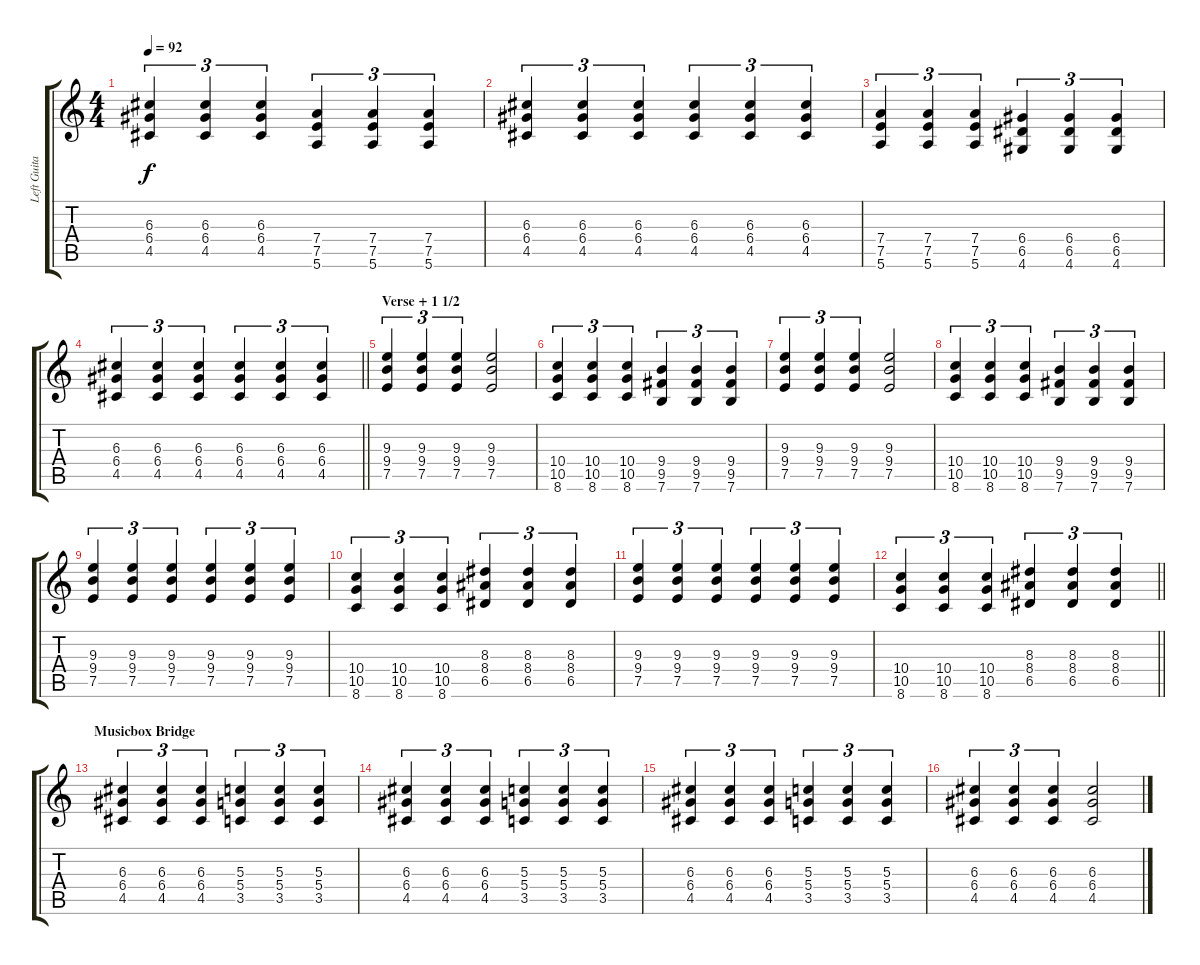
\track ("Left Guitar" "Left Guita") {instrument distortionguitar}
\staff {score tabs}
\tuning (E4 B3 G3 D3 A2 E2) {hide}
\ts (4 4)
\tempo 92
\clef g2
\ks c
(6.3 6.4 4.5).4{tu (3 2) dy f} (6.3 6.4 4.5).4{tu (3 2)} (6.3 6.4 4.5).4{tu (3 2)} (7.4 7.5 5.6).4{tu (3 2)} (7.4 7.5 5.6).4{tu (3 2)} (7.4 7.5 5.6).4{tu (3 2)} |
(6.3 6.4 4.5).4{tu (3 2)} (6.3 6.4 4.5).4{tu (3 2)} (6.3 6.4 4.5).4{tu (3 2)} (6.3 6.4 4.5).4{tu (3 2)} (6.3 6.4 4.5).4{tu (3 2)} (6.3 6.4 4.5).4{tu (3 2)} |
(7.4 7.5 5.6).4{tu (3 2)} (7.4 7.5 5.6).4{tu (3 2)} (7.4 7.5 5.6).4{tu (3 2)} (6.4 6.5 4.6).4{tu (3 2)} (6.4 6.5 4.6).4{tu (3 2)} (6.4 6.5 4.6).4{tu (3 2)} |
\barLineRight lightlight
(6.3 6.4 4.5).4{tu (3 2)} (6.3 6.4 4.5).4{tu (3 2)} (6.3 6.4 4.5).4{tu (3 2)} (6.3 6.4 4.5).4{tu (3 2)} (6.3 6.4 4.5).4{tu (3 2)} (6.3 6.4 4.5).4{tu (3 2)} |
\section ("" "Verse + 1 1/2")
(9.3 9.4 7.5).4{tu (3 2)} (9.3 9.4 7.5).4{tu (3 2)} (9.3 9.4 7.5).4{tu (3 2)} (9.3 9.4 7.5).2 |
(10.4 10.5 8.6).4{tu (3 2)} (10.4 10.5 8.6).4{tu (3 2)} (10.4 10.5 8.6).4{tu (3 2)} (9.4 9.5 7.6).4{tu (3 2)} (9.4 9.5 7.6).4{tu (3 2)} (9.4 9.5 7.6).4{tu (3 2)} |
(9.3 9.4 7.5).4{tu (3 2)} (9.3 9.4 7.5).4{tu (3 2)} (9.3 9.4 7.5).4{tu (3 2)} (9.3 9.4 7.5).2 |
(10.4 10.5 8.6).4{tu (3 2)} (10.4 10.5 8.6).4{tu (3 2)} (10.4 10.5 8.6).4{tu (3 2)} (9.4 9.5 7.6).4{tu (3 2)} (9.4 9.5 7.6).4{tu (3 2)} (9.4 9.5 7.6).4{tu (3 2)} |
(9.3 9.4 7.5).4{tu (3 2)} (9.3 9.4 7.5).4{tu (3 2)} (9.3 9.4 7.5).4{tu (3 2)} (9.3 9.4 7.5).4{tu (3 2)} (9.3 9.4 7.5).4{tu (3 2)} (9.3 9.4 7.5).4{tu (3 2)} |
(10.4 10.5 8.6).4{tu (3 2)} (10.4 10.5 8.6).4{tu (3 2)} (10.4 10.5 8.6).4{tu (3 2)} (8.3 8.4 6.5).4{tu (3 2)} (8.3 8.4 6.5).4{tu (3 2)} (8.3 8.4 6.5).4{tu (3 2)} |
(9.3 9.4 7.5).4{tu (3 2)} (9.3 9.4 7.5).4{tu (3 2)} (9.3 9.4 7.5).4{tu (3 2)} (9.3 9.4 7.5).4{tu (3 2)} (9.3 9.4 7.5).4{tu (3 2)} (9.3 9.4 7.5).4{tu (3 2)} |
\barLineRight lightlight
(10.4 10.5 8.6).4{tu (3 2)} (10.4 10.5 8.6).4{tu (3 2)} (10.4 10.5 8.6).4{tu (3 2)} (8.3 8.4 6.5).4{tu (3 2)} (8.3 8.4 6.5).4{tu (3 2)} (8.3 8.4 6.5).4{tu (3 2)} |
\section ("" "Musicbox Bridge")
(6.3 6.4 4.5).4{tu (3 2)} (6.3 6.4 4.5).4{tu (3 2)} (6.3 6.4 4.5).4{tu (3 2)} (5.3 5.4 3.5).4{tu (3 2)} (5.3 5.4 3.5).4{tu (3 2)} (5.3 5.4 3.5).4{tu (3 2)} |
(6.3 6.4 4.5).4{tu (3 2)} (6.3 6.4 4.5).4{tu (3 2)} (6.3 6.4 4.5).4{tu (3 2)} (5.3 5.4 3.5).4{tu (3 2)} (5.3 5.4 3.5).4{tu (3 2)} (5.3 5.4 3.5).4{tu (3 2)} |
(6.3 6.4 4.5).4{tu (3 2)} (6.3 6.4 4.5).4{tu (3 2)} (6.3 6.4 4.5).4{tu (3 2)} (5.3 5.4 3.5).4{tu (3 2)} (5.3 5.4 3.5).4{tu (3 2)} (5.3 5.4 3.5).4{tu (3 2)} |
(6.3 6.4 4.5).4{tu (3 2)} (6.3 6.4 4.5).4{tu (3 2)} (6.3 6.4 4.5).4{tu (3 2)} (6.3 6.4 4.5).2
